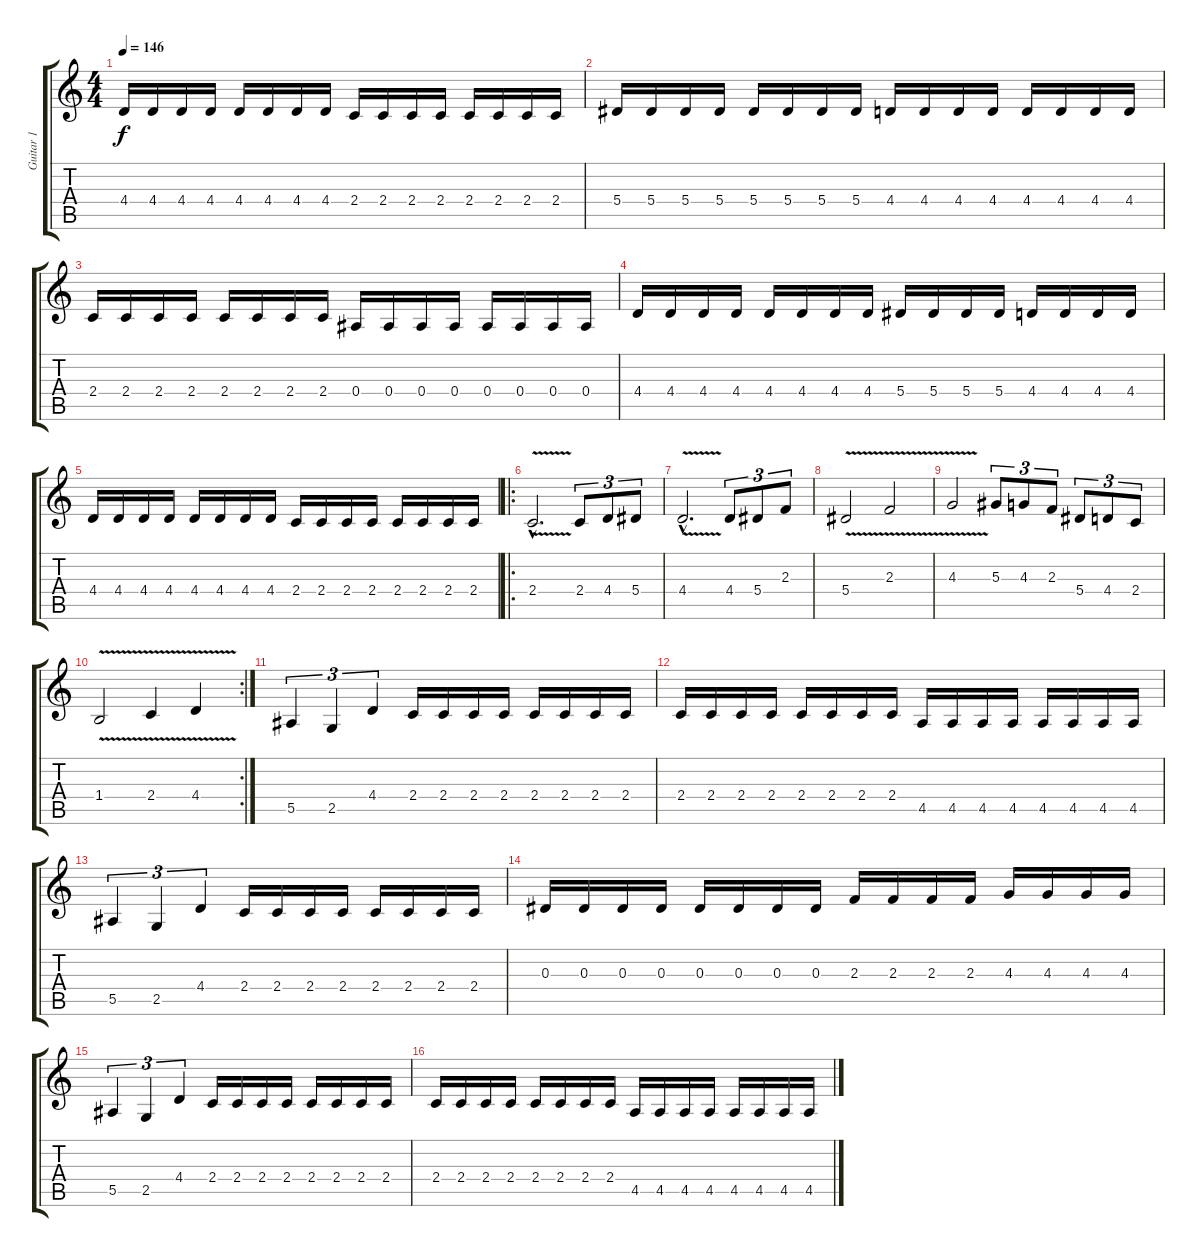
\track ("Guitar 1" "Guitar 1") {instrument distortionguitar}
\staff {score tabs}
\tuning (C4 G3 Eb3 Bb2 F2 C2) {hide}
\ts (4 4)
\tempo 146
\clef g2
\ks c
4.4.16{dy f} 4.4.16 4.4.16 4.4.16 4.4.16 4.4.16 4.4.16 4.4.16 2.4.16 2.4.16 2.4.16 2.4.16 2.4.16 2.4.16 2.4.16 2.4.16 |
5.4.16 5.4.16 5.4.16 5.4.16 5.4.16 5.4.16 5.4.16 5.4.16 4.4.16 4.4.16 4.4.16 4.4.16 4.4.16 4.4.16 4.4.16 4.4.16 |
2.4.16 2.4.16 2.4.16 2.4.16 2.4.16 2.4.16 2.4.16 2.4.16 0.4.16 0.4.16 0.4.16 0.4.16 0.4.16 0.4.16 0.4.16 0.4.16 |
4.4.16 4.4.16 4.4.16 4.4.16 4.4.16 4.4.16 4.4.16 4.4.16 5.4.16 5.4.16 5.4.16 5.4.16 4.4.16 4.4.16 4.4.16 4.4.16 |
4.4.16 4.4.16 4.4.16 4.4.16 4.4.16 4.4.16 4.4.16 4.4.16 2.4.16 2.4.16 2.4.16 2.4.16 2.4.16 2.4.16 2.4.16 2.4.16 |
\ro
2.4{v hac}.2{d} 2.4.8{tu (3 2)} 4.4.8{tu (3 2)} 5.4.8{tu (3 2)} |
4.4{v hac}.2{d} 4.4.8{tu (3 2)} 5.4.8{tu (3 2)} 2.3.8{tu (3 2)} |
5.4{v}.2 2.3{v}.2 |
4.3{v}.2 5.3.8{tu (3 2)} 4.3.8{tu (3 2)} 2.3.8{tu (3 2)} 5.4.8{tu (3 2)} 4.4.8{tu (3 2)} 2.4.8{tu (3 2)} |
\rc 2
1.4{v}.2 2.4{v}.4 4.4{v}.4 |
5.5.4{tu (3 2)} 2.5.4{tu (3 2)} 4.4.4{tu (3 2)} 2.4.16 2.4.16 2.4.16 2.4.16 2.4.16 2.4.16 2.4.16 2.4.16 |
2.4.16 2.4.16 2.4.16 2.4.16 2.4.16 2.4.16 2.4.16 2.4.16 4.5.16 4.5.16 4.5.16 4.5.16 4.5.16 4.5.16 4.5.16 4.5.16 |
5.5.4{tu (3 2)} 2.5.4{tu (3 2)} 4.4.4{tu (3 2)} 2.4.16 2.4.16 2.4.16 2.4.16 2.4.16 2.4.16 2.4.16 2.4.16 |
0.3.16 0.3.16 0.3.16 0.3.16 0.3.16 0.3.16 0.3.16 0.3.16 2.3.16 2.3.16 2.3.16 2.3.16 4.3.16 4.3.16 4.3.16 4.3.16 |
5.5.4{tu (3 2)} 2.5.4{tu (3 2)} 4.4.4{tu (3 2)} 2.4.16 2.4.16 2.4.16 2.4.16 2.4.16 2.4.16 2.4.16 2.4.16 |
2.4.16 2.4.16 2.4.16 2.4.16 2.4.16 2.4.16 2.4.16 2.4.16 4.5.16 4.5.16 4.5.16 4.5.16 4.5.16 4.5.16 4.5.16 4.5.16
